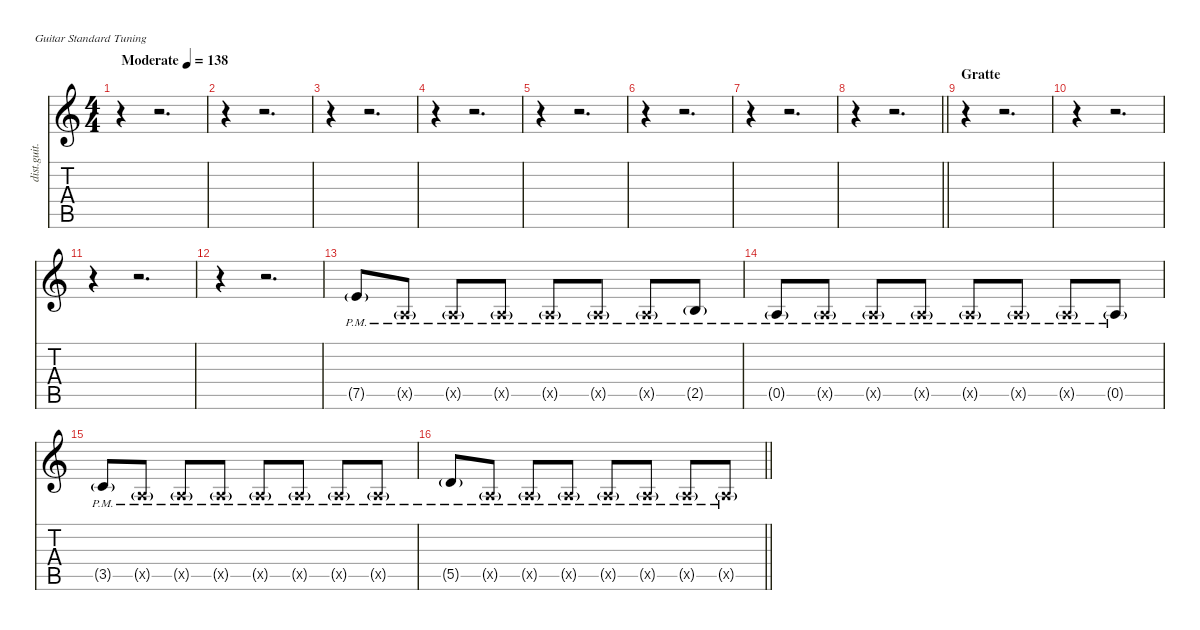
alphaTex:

\defaultSystemsLayout 4
\hideDynamics
\bracketExtendMode nobrackets
\track ("Sylvain" "dist.guit.") {instrument distortionguitar}
\staff {score tabs}
\tuning (E4 B3 G3 D3 A2 E2)
\ts (4 4)
\beaming (8 2 2 2 2)
\tempo (138 "Moderate")
\clef g2
\ks aminor
r.4{dy mf instrument distortionguitar} r.2{d} |
r.4 r.2{d} |
r.4 r.2{d} |
r.4 r.2{d} |
r.4 r.2{d} |
r.4 r.2{d} |
r.4 r.2{d} |
\barLineRight lightlight
r.4 r.2{d} |
\section ("" "Gratte")
r.4 r.2{d} |
r.4 r.2{d} |
r.4 r.2{d} |
r.4 r.2{d} |
7.5{g pm}.8 0.5{g pm x}.8 0.5{g pm x}.8 0.5{g pm x}.8 0.5{g pm x}.8 0.5{g pm x}.8 0.5{g pm x}.8 2.5{g pm}.8 |
0.5{g pm}.8 0.5{g pm x}.8 0.5{g pm x}.8 0.5{g pm x}.8 0.5{g pm x}.8 0.5{g pm x}.8 0.5{g pm x}.8 0.5{g pm}.8 |
3.5{g pm}.8 0.5{g pm x}.8 0.5{g pm x}.8 0.5{g pm x}.8 0.5{g pm x}.8 0.5{g pm x}.8 0.5{g pm x}.8 0.5{g pm x}.8 |
\barLineRight lightlight
5.5{g pm}.8 0.5{g pm x}.8 0.5{g pm x}.8 0.5{g pm x}.8 0.5{g pm x}.8 0.5{g pm x}.8 0.5{g pm x}.8 0.5{g pm x}.8
